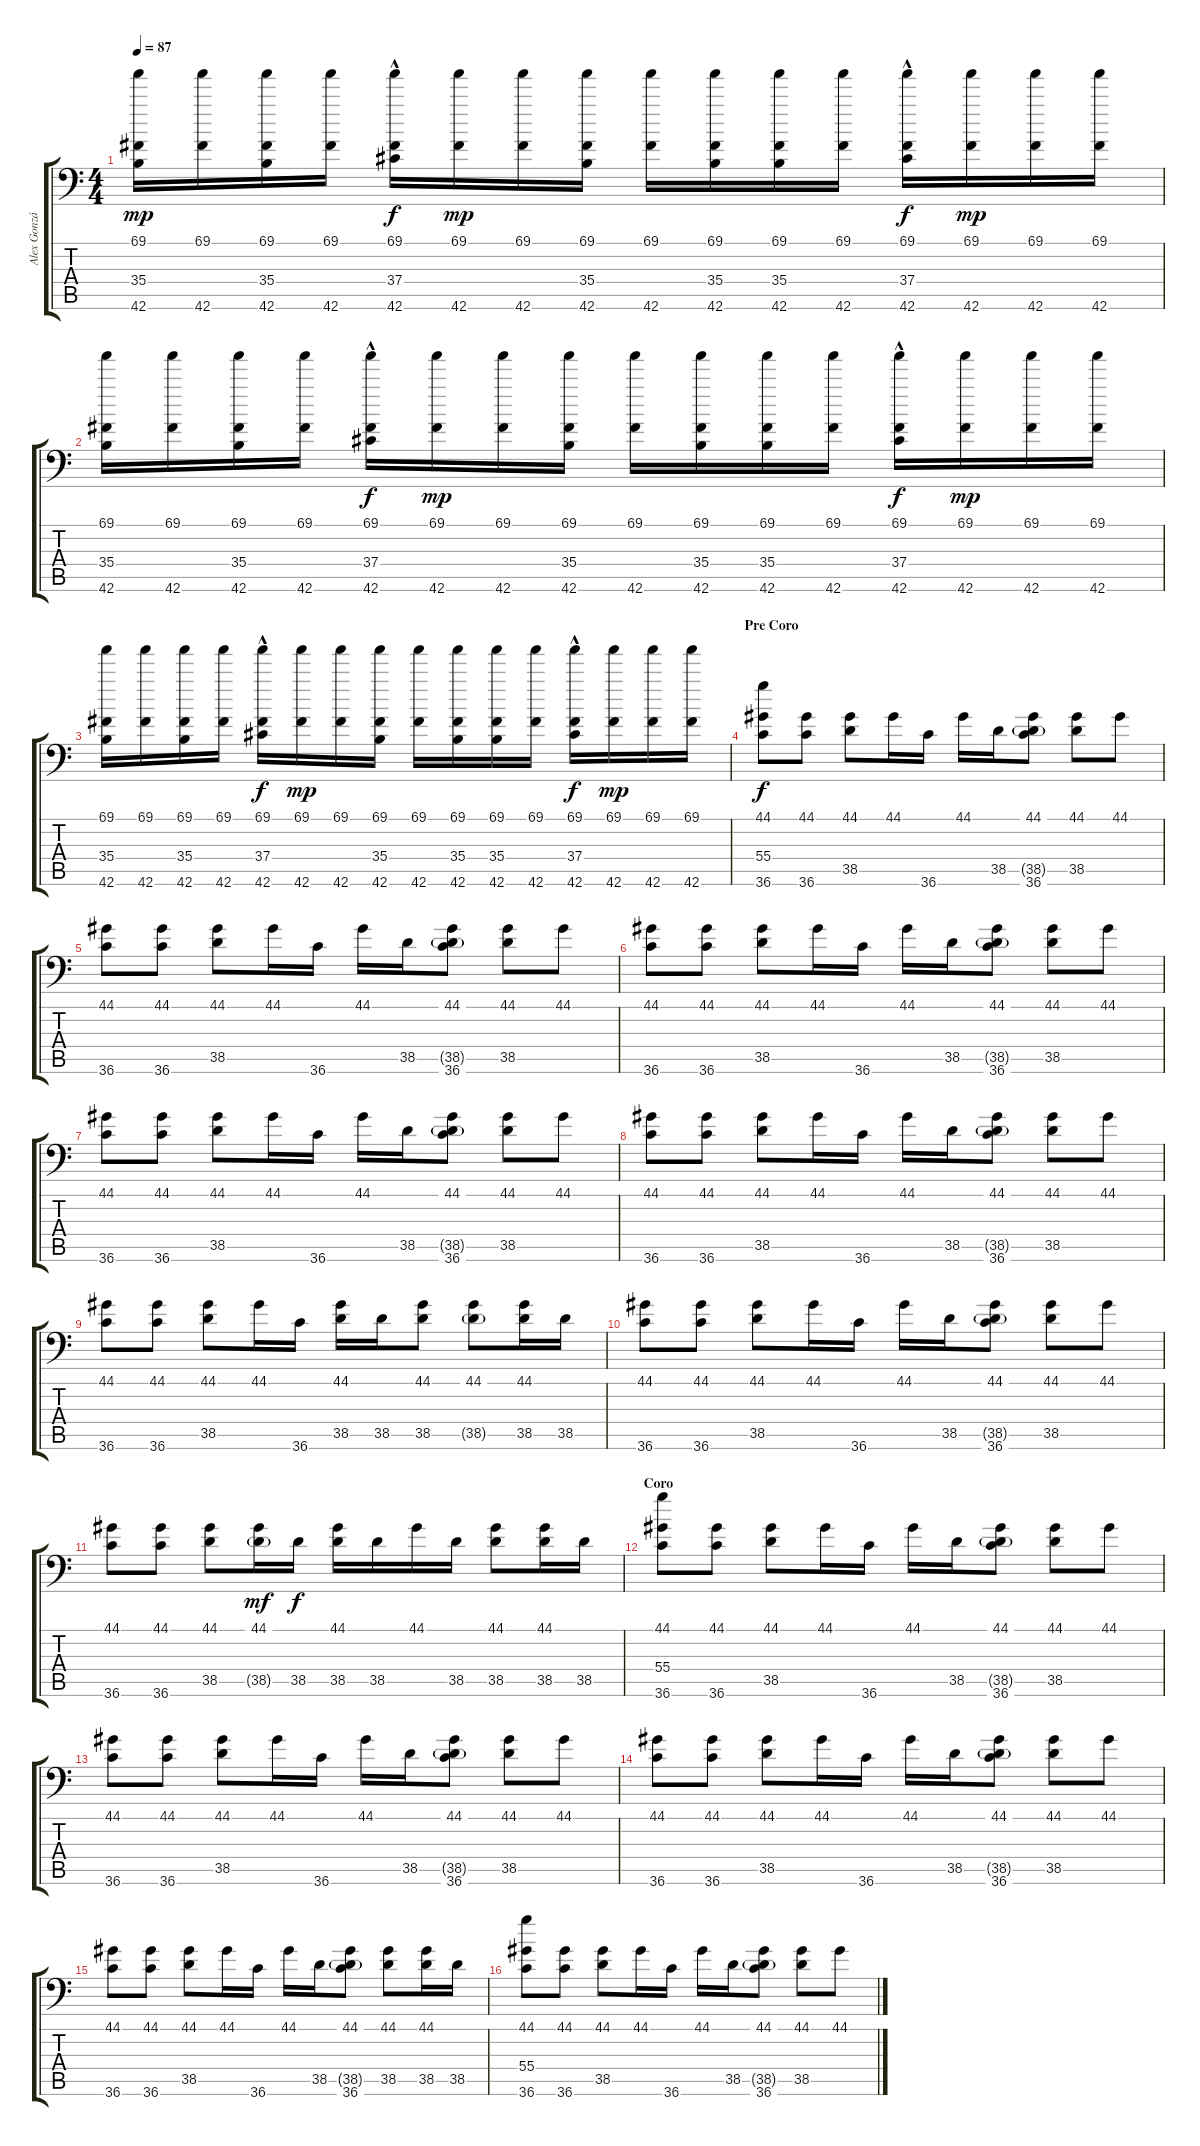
\track ("Alex González" "Alex Gonzá") {instrument acousticgrandpiano}
\staff {score tabs}
\tuning (C-1 C-1 C-1 C-1 C-1 C-1) {hide}
\ts (4 4)
\tempo 87
\clef f4
\ks c
(69.1 35.4 42.6).16{dy mp} (69.1 42.6).16 (69.1 35.4 42.6).16 (69.1 42.6).16 (69.1 37.4 42.6{hac}).16{dy f} (69.1 42.6).16{dy mp} (69.1 42.6).16 (69.1 35.4 42.6).16 (69.1 42.6).16 (69.1 35.4 42.6).16 (69.1 35.4 42.6).16 (69.1 42.6).16 (69.1 37.4 42.6{hac}).16{dy f} (69.1 42.6).16{dy mp} (69.1 42.6).16 (69.1 42.6).16 |
(69.1 35.4 42.6).16 (69.1 42.6).16 (69.1 35.4 42.6).16 (69.1 42.6).16 (69.1 37.4 42.6{hac}).16{dy f} (69.1 42.6).16{dy mp} (69.1 42.6).16 (69.1 35.4 42.6).16 (69.1 42.6).16 (69.1 35.4 42.6).16 (69.1 35.4 42.6).16 (69.1 42.6).16 (69.1 37.4 42.6{hac}).16{dy f} (69.1 42.6).16{dy mp} (69.1 42.6).16 (69.1 42.6).16 |
(69.1 35.4 42.6).16 (69.1 42.6).16 (69.1 35.4 42.6).16 (69.1 42.6).16 (69.1 37.4 42.6{hac}).16{dy f} (69.1 42.6).16{dy mp} (69.1 42.6).16 (69.1 35.4 42.6).16 (69.1 42.6).16 (69.1 35.4 42.6).16 (69.1 35.4 42.6).16 (69.1 42.6).16 (69.1 37.4 42.6{hac}).16{dy f} (69.1 42.6).16{dy mp} (69.1 42.6).16 (69.1 42.6).16 |
\section ("" "Pre Coro")
(44.1 55.4 36.6).8{dy f} (44.1 36.6).8 (44.1 38.5).8 44.1.16 36.6.16 44.1.16 38.5.16 (44.1 38.5{g} 36.6).8 (44.1 38.5).8 44.1.8 |
(44.1 36.6).8 (44.1 36.6).8 (44.1 38.5).8 44.1.16 36.6.16 44.1.16 38.5.16 (44.1 38.5{g} 36.6).8 (44.1 38.5).8 44.1.8 |
(44.1 36.6).8 (44.1 36.6).8 (44.1 38.5).8 44.1.16 36.6.16 44.1.16 38.5.16 (44.1 38.5{g} 36.6).8 (44.1 38.5).8 44.1.8 |
(44.1 36.6).8 (44.1 36.6).8 (44.1 38.5).8 44.1.16 36.6.16 44.1.16 38.5.16 (44.1 38.5{g} 36.6).8 (44.1 38.5).8 44.1.8 |
(44.1 36.6).8 (44.1 36.6).8 (44.1 38.5).8 44.1.16 36.6.16 44.1.16 38.5.16 (44.1 38.5{g} 36.6).8 (44.1 38.5).8 44.1.8 |
(44.1 36.6).8 (44.1 36.6).8 (44.1 38.5).8 44.1.16 36.6.16 (44.1 38.5).16 38.5.16 (44.1 38.5).8 (44.1 38.5{g}).8 (44.1 38.5).16 38.5.16 |
(44.1 36.6).8 (44.1 36.6).8 (44.1 38.5).8 44.1.16 36.6.16 44.1.16 38.5.16 (44.1 38.5{g} 36.6).8 (44.1 38.5).8 44.1.8 |
(44.1 36.6).8 (44.1 36.6).8 (44.1 38.5).8 (44.1 38.5{g}).16{dy mf} 38.5.16{dy f} (44.1 38.5).16 38.5.16 44.1.16 38.5.16 (44.1 38.5).8 (44.1 38.5).16 38.5.16 |
\section ("" "Coro")
(44.1 55.4 36.6).8 (44.1 36.6).8 (44.1 38.5).8 44.1.16 36.6.16 44.1.16 38.5.16 (44.1 38.5{g} 36.6).8 (44.1 38.5).8 44.1.8 |
(44.1 36.6).8 (44.1 36.6).8 (44.1 38.5).8 44.1.16 36.6.16 44.1.16 38.5.16 (44.1 38.5{g} 36.6).8 (44.1 38.5).8 44.1.8 |
(44.1 36.6).8 (44.1 36.6).8 (44.1 38.5).8 44.1.16 36.6.16 44.1.16 38.5.16 (44.1 38.5{g} 36.6).8 (44.1 38.5).8 44.1.8 |
(44.1 36.6).8 (44.1 36.6).8 (44.1 38.5).8 44.1.16 36.6.16 44.1.16 38.5.16 (44.1 38.5{g} 36.6).8 (44.1 38.5).8 (44.1 38.5).16 38.5.16 |
(44.1 55.4 36.6).8 (44.1 36.6).8 (44.1 38.5).8 44.1.16 36.6.16 44.1.16 38.5.16 (44.1 38.5{g} 36.6).8 (44.1 38.5).8 44.1.8
